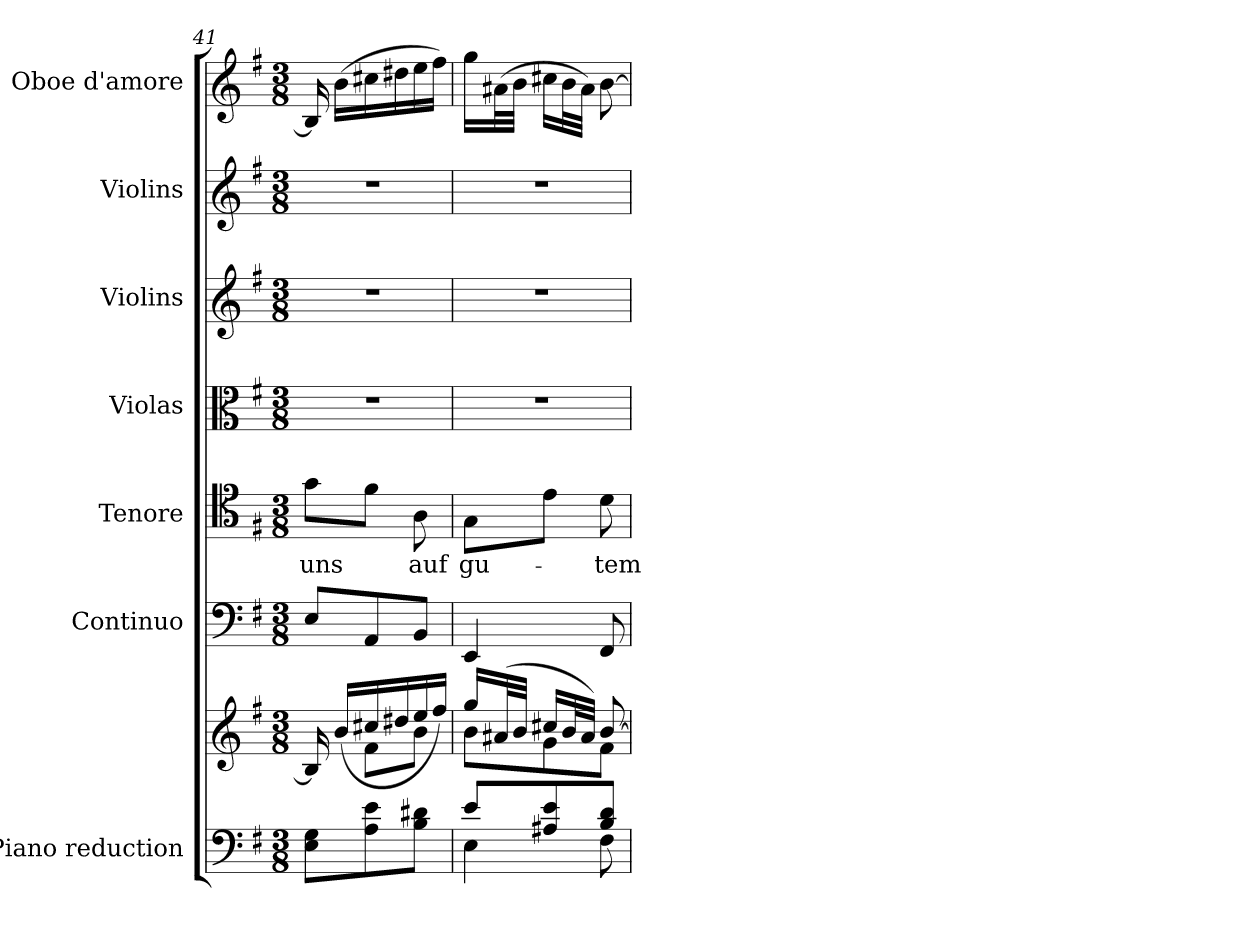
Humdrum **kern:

**kern	**kern	**kern	**kern	**text	**kern	**kern	**kern	**kern
*part7	*part7	*part6	*part5	*part5	*part4	*part3	*part2	*part1
*staff8	*staff7	*staff6	*staff5	*staff5	*staff4	*staff3	*staff2	*staff1
*I"Piano reduction	*	*I"Continuo	*I"Tenore	*	*I"Violas	*I"Violins	*I"Violins	*I"Oboe d'amore
*I'Pno	*	*	*	*	*	*	*	*I'Ob
*clefF4	*clefG2	*clefF4	*clefC4	*	*clefC3	*clefG2	*clefG2	*clefG2
*k[f#]	*k[f#]	*k[f#]	*k[f#]	*	*k[f#]	*k[f#]	*k[f#]	*k[f#]
*M3/8	*M3/8	*M3/8	*M3/8	*	*M3/8	*M3/8	*M3/8	*M3/8
=41	=41	=41	=41	=41	=41	=41	=41	=41
*	*^	*	*	*	*	*	*	*
!	!	!	!	!	!LO:LY:b	!	!	!	!
8E\ 8G\L	16B/]	8ryy	8E/L	8g\L	uns	4.r	4.r	4.r	16B/]
.	(16b/LL	.	.	.	.	.	.	.	(16b\LL
8A\ 8e\	16cc#X/	8f#\L	8AA/	8f#\J	.	.	.	.	16cc#X\
.	16dd#X/	.	.	.	.	.	.	.	16dd#X\
!	!	!	!	!	!LO:LY:b	!	!	!	!
8B\ 8d#X\J	16ee/	8b\J	8BB/J	8A\	auf	.	.	.	16ee\
.	16ff#/JJ)	.	.	.	.	.	.	.	16ff#\JJ)
=42	=42	=42	=42	=42	=42	=42	=42	=42	=42
*^	*	*	*	*	*	*	*	*	*
!	!	!	!	!	!	!LO:LY:b	!	!	!	!
8e/L	4E\	16gg/LL	8b\L	4EE/	8G\L	gu-	4.r	4.r	4.r	16gg\LL
.	.	(32a#X/L	.	.	.	.	.	.	.	(32a#X\L
.	.	32b/JJJ	.	.	.	.	.	.	.	32b\JJJ
8A#X/ 8e/	.	16cc#X/LL	8g\	.	8e\J	.	.	.	.	16cc#X\LL
.	.	32b/L	.	.	.	.	.	.	.	32b\L
.	.	32a#/JJJ)	.	.	.	.	.	.	.	32a#\JJJ)
!	!	!	!	!	!	!LO:LY:b	!	!	!	!
8B/ 8d/J	8F#\	[8b/	8f#\J	8FF#/	8d\	-tem	.	.	.	[8b\
*v	*v	*	*	*	*	*	*	*	*	*
*	*v	*v	*	*	*	*	*	*	*
=	=	=	=	=	=	=	=	=
*-	*-	*-	*-	*-	*-	*-	*-	*-
